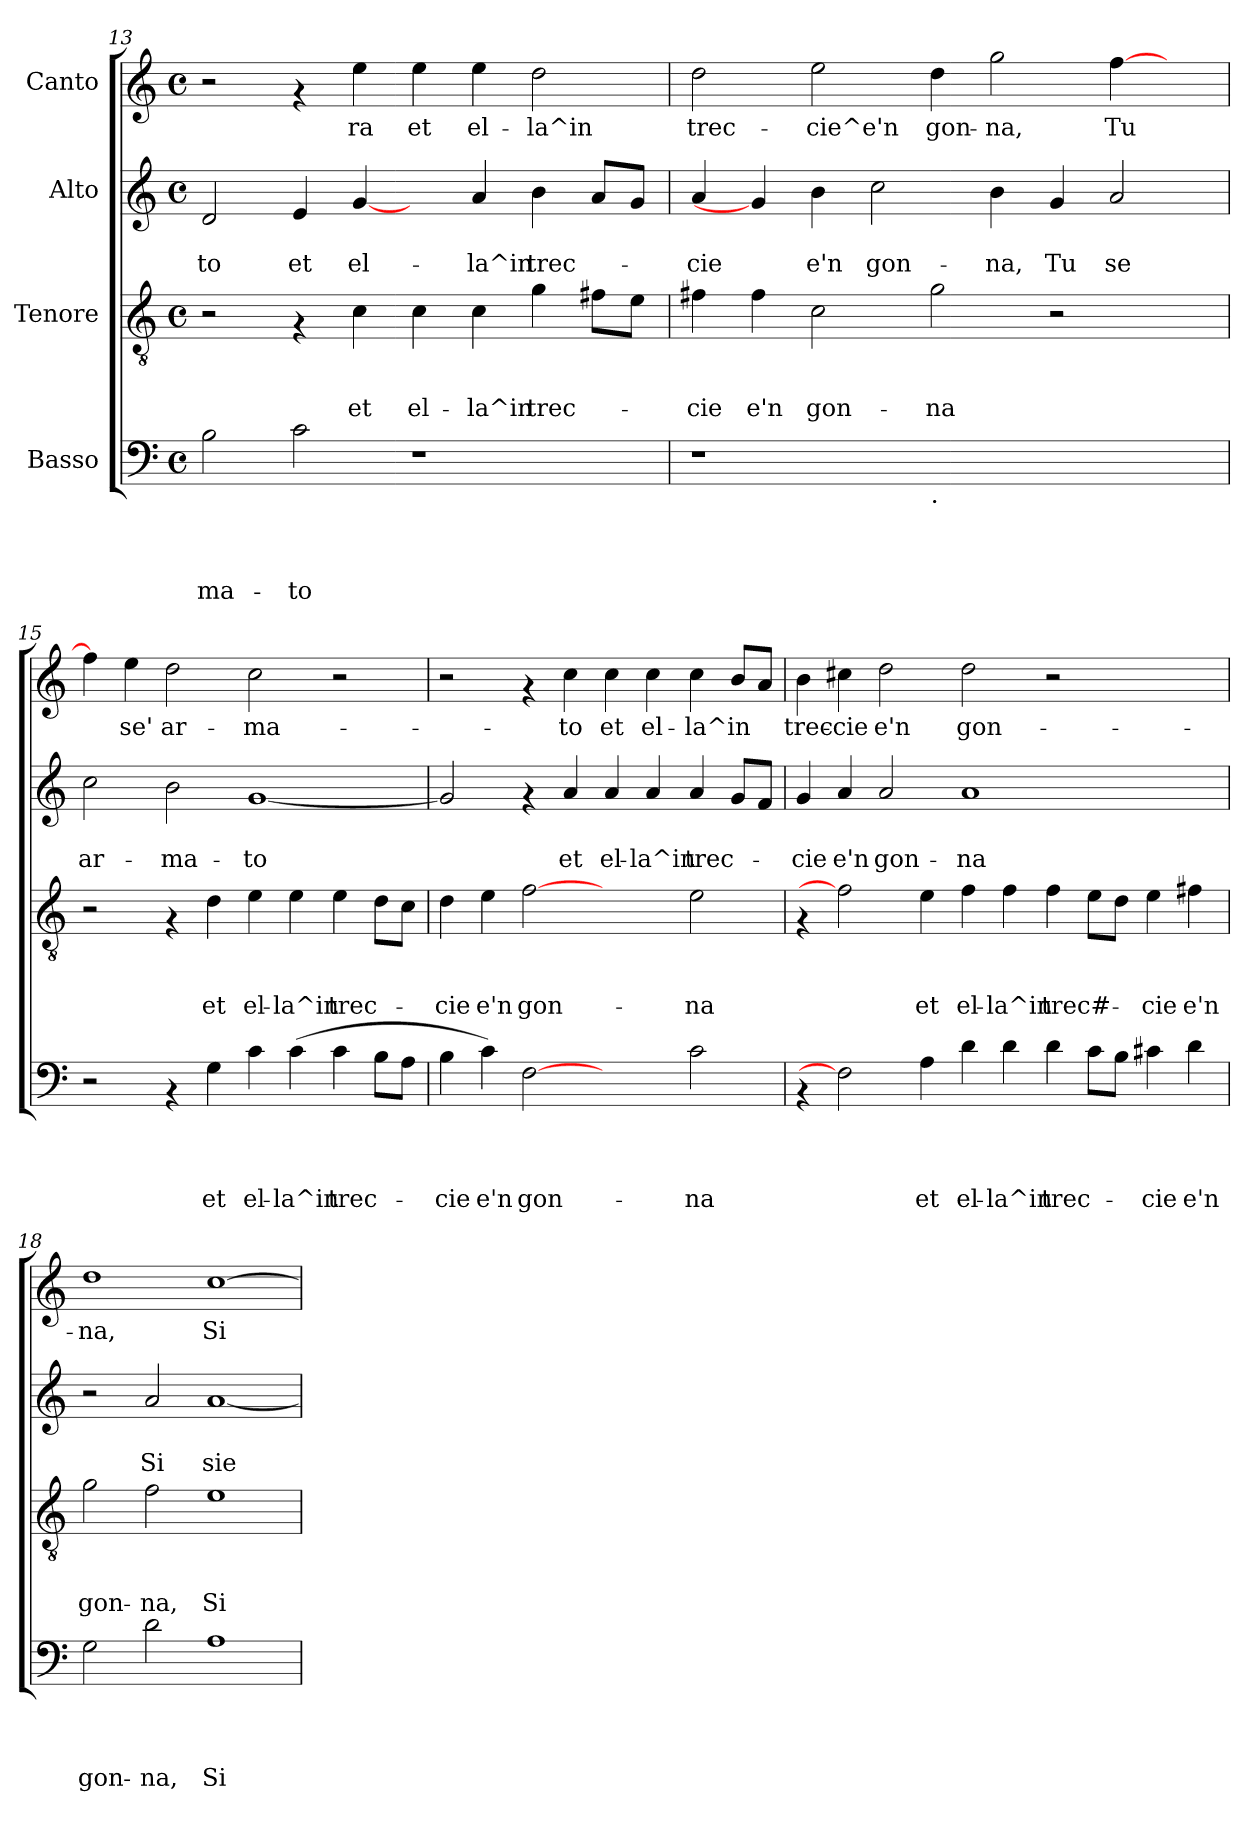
**kern	**text	**text	**text	**text	**kern	**text	**text	**text	**kern	**text	**text	**kern	**text
*part4	*part4	*part4	*part4	*part4	*part3	*part3	*part3	*part3	*part2	*part2	*part2	*part1	*part1
*staff4	*staff4	*staff4	*staff4	*staff4	*staff3	*staff3	*staff3	*staff3	*staff2	*staff2	*staff2	*staff1	*staff1
*I"Basso	*	*	*	*	*I"Tenore	*	*	*	*I"Alto	*	*	*I"Canto	*
*clefF4	*	*	*	*	*clefGv2	*	*	*	*clefG2	*	*	*clefG2	*
*k[]	*	*	*	*	*k[]	*	*	*	*k[]	*	*	*k[]	*
*C:	*	*	*	*	*C:	*	*	*	*C:	*	*	*C:	*
*M4/4	*	*	*	*	*M4/4	*	*	*	*M4/4	*	*	*M4/4	*
*met(c)	*	*	*	*	*met(c)	*	*	*	*met(c)	*	*	*met(c)	*
=13	=13	=13	=13	=13	=13	=13	=13	=13	=13	=13	=13	=13	=13
!	!	!	!	!LO:LY:b	!	!	!	!	!	!	!LO:LY:b	!	!
2B\	.	.	.	-ma-	2r	.	.	.	2d/	.	-to	2r	.
!	!	!	!	!LO:LY:b	!	!	!	!	!	!	!LO:LY:b	!	!
2c\	.	.	.	-to	4rF	.	.	.	4e/	.	et	4rf	.
!	!	!	!	!	!	!	!	!LO:LY:b	!	!	!LO:LY:b	!	!LO:LY:b
.	.	.	.	.	4c\	.	.	et	[4g/	.	el-	4ee\	-ra
!	!	!	!	!	!	!	!	!LO:LY:b	!	!	!	!	!LO:LY:b
1r	.	.	.	.	4c\	.	.	el-	4ryy	.	.	4ee\	et
!	!	!	!	!	!	!	!	!LO:LY:b	!	!	!LO:LY:b	!	!LO:LY:b
.	.	.	.	.	4c\	.	.	-la^in	4a/	.	-la^in	4ee\	el-
!	!	!	!	!	!	!	!	!LO:LY:b	!	!	!LO:LY:b	!	!LO:LY:b
.	.	.	.	.	4g\	.	.	trec-	4b\	.	trec-	2dd\	-la^in
.	.	.	.	.	8f#X\L	.	.	.	8a/L	.	.	.	.
.	.	.	.	.	8e\J	.	.	.	8g/J	.	.	.	.
=14	=14	=14	=14	=14	=14	=14	=14	=14	=14	=14	=14	=14	=14
!	!	!	!	!	!	!	!	!LO:LY:b	!	!	!LO:LY:b	!	!LO:LY:b
1r	.	.	.	.	4f#X\	.	.	-cie	4a/	.	-cie	2dd\	trec-
!	!	!	!	!	!	!	!	!LO:LY:b	!	!	!	!	!
.	.	.	.	.	4f#\	.	.	e'n	4g/]	.	.	.	.
!	!	!	!	!	!	!	!	!LO:LY:b	!	!	!LO:LY:b	!	!LO:LY:b
.	.	.	.	.	2c\	.	.	gon-	4b\	.	e'n	2ee\	-cie^e'n
!	!	!	!	!	!	!	!	!	!	!	!LO:LY:b	!	!
.	.	.	.	.	.	.	.	.	2cc\	.	gon-	.	.
!LO:TX:b:t=.	!	!	!	!	!	!	!	!	!	!	!	!	!
!	!	!	!	!	!	!	!	!LO:LY:b	!	!	!	!	!LO:LY:b
1ryy	.	.	.	.	2g\	.	.	-na	.	.	.	4dd\	gon-
!	!	!	!	!	!	!	!	!	!	!	!LO:LY:b	!	!LO:LY:b
.	.	.	.	.	.	.	.	.	4b\	.	-na,	2gg\	-na,
!	!	!	!	!	!	!	!	!	!	!	!LO:LY:b	!	!
.	.	.	.	.	2r	.	.	.	4g/	.	Tu	.	.
!	!	!	!	!	!	!	!	!	!	!	!LO:LY:b	!	!LO:LY:b
.	.	.	.	.	.	.	.	.	2a/	.	se	[<4ff\	Tu
4ryy	.	.	.	.	4ryy	.	.	.	.	.	.	4ryy	.
!!LO:LB:g=z
=15	=15	=15	=15	=15	=15	=15	=15	=15	=15	=15	=15	=15	=15
!	!	!	!	!	!	!	!	!	!	!	!LO:LY:b	!	!
2r	.	.	.	.	2r	.	.	.	2cc\	.	ar-	4ff\]	.
!	!	!	!	!	!	!	!	!	!	!	!	!	!LO:LY:b
.	.	.	.	.	.	.	.	.	.	.	.	4ee\	se'
!	!	!	!	!	!	!	!	!	!	!	!LO:LY:b	!	!LO:LY:b
4rAA	.	.	.	.	4rF	.	.	.	2b\	.	-ma-	2dd\	ar-
!	!	!	!	!LO:LY:b	!	!	!	!LO:LY:b	!	!	!	!	!
4G\	.	.	.	et	4d\	.	.	et	.	.	.	.	.
!	!	!	!	!LO:LY:b	!	!	!	!LO:LY:b	!	!	!LO:LY:b	!	!LO:LY:b
4c\	.	.	.	el-	4e\	.	.	el-	[<1g	.	-to	2cc\	-ma-
!	!	!	!	!LO:LY:b	!	!	!	!LO:LY:b	!	!	!	!	!
(<4c\	.	.	.	-la^in	4e\	.	.	-la^in	.	.	.	.	.
!	!	!	!	!LO:LY:b	!	!	!	!LO:LY:b	!	!	!	!	!
4c\	.	.	.	trec-	4e\	.	.	trec-	.	.	.	2r	.
8B\L	.	.	.	.	8d\L	.	.	.	.	.	.	.	.
8A\J	.	.	.	.	8c\J	.	.	.	.	.	.	.	.
=16	=16	=16	=16	=16	=16	=16	=16	=16	=16	=16	=16	=16	=16
!	!	!	!	!LO:LY:b	!	!	!	!LO:LY:b	!	!	!	!	!
4B\	.	.	.	-cie	4d\	.	.	-cie	2g/]	.	.	2r	.
!	!	!	!	!LO:LY:b	!	!	!	!LO:LY:b	!	!	!	!	!
4c\)	.	.	.	e'n	4e\	.	.	e'n	.	.	.	.	.
!	!	!	!	!LO:LY:b	!	!	!	!LO:LY:b	!	!	!	!	!
[2F	.	.	.	gon-	[2f	.	.	gon-	4rf	.	.	4rf	.
!	!	!	!	!	!	!	!	!	!	!	!LO:LY:b	!	!LO:LY:b
.	.	.	.	.	.	.	.	.	4a/	.	et	4cc\	-to
!	!	!	!	!	!	!	!	!	!	!	!LO:LY:b	!	!LO:LY:b
2ryy	.	.	.	.	2ryy	.	.	.	4a/	.	el-	4cc\	et
!	!	!	!	!	!	!	!	!	!	!	!LO:LY:b	!	!LO:LY:b
.	.	.	.	.	.	.	.	.	4a/	.	-la^in	4cc\	el-
!	!	!	!	!LO:LY:b	!	!	!	!LO:LY:b	!	!	!LO:LY:b	!	!LO:LY:b
2c\	.	.	.	-na	2e\	.	.	-na	4a/	.	trec-	4cc\	-la^in
.	.	.	.	.	.	.	.	.	8g/L	.	.	8b/L	.
.	.	.	.	.	.	.	.	.	8f/J	.	.	8a/J	.
=17	=17	=17	=17	=17	=17	=17	=17	=17	=17	=17	=17	=17	=17
!	!	!	!	!	!	!	!	!	!	!	!LO:LY:b	!	!LO:LY:b
4rAA	.	.	.	.	4rF	.	.	.	4g/	.	-cie	4b\	trec-
!	!	!	!	!	!	!	!	!	!	!	!LO:LY:b	!	!LO:LY:b
2F]	.	.	.	.	2f]	.	.	.	4a/	.	e'n	4cc#X\	-cie
!	!	!	!	!	!	!	!	!	!	!	!LO:LY:b	!	!LO:LY:b
.	.	.	.	.	.	.	.	.	2a/	.	gon-	2dd\	e'n
!	!	!	!	!LO:LY:b	!	!	!	!LO:LY:b	!	!	!	!	!
4A\	.	.	.	et	4e\	.	.	et	.	.	.	.	.
!	!	!	!	!LO:LY:b	!	!	!	!LO:LY:b	!	!	!LO:LY:b	!	!LO:LY:b
4d\	.	.	.	el-	4f\	.	.	el-	1a	.	-na	2dd\	gon-
!	!	!	!	!LO:LY:b	!	!	!	!LO:LY:b	!	!	!	!	!
4d\	.	.	.	-la^in	4f\	.	.	-la^in	.	.	.	.	.
!	!	!	!	!LO:LY:b	!	!	!	!LO:LY:b	!	!	!	!	!
4d\	.	.	.	trec-	4f\	.	.	trec#-	.	.	.	2r	.
8c\L	.	.	.	.	8e\L	.	.	.	.	.	.	.	.
8B\J	.	.	.	.	8d\J	.	.	.	.	.	.	.	.
!	!	!	!	!LO:LY:b	!	!	!	!LO:LY:b	!	!	!	!	!
4c#X\	.	.	.	-cie	4e\	.	.	-cie	2ryy	.	.	2ryy	.
!	!	!	!	!LO:LY:b	!	!	!	!LO:LY:b	!	!	!	!	!
4d\	.	.	.	e'n	4f#X\	.	.	e'n	.	.	.	.	.
=18	=18	=18	=18	=18	=18	=18	=18	=18	=18	=18	=18	=18	=18
!	!	!	!	!LO:LY:b	!	!	!	!LO:LY:b	!	!	!	!	!LO:LY:b
2G\	.	.	.	gon-	2g\	.	.	gon-	2r	.	.	1dd	-na,
!	!	!	!	!LO:LY:b	!	!	!	!LO:LY:b	!	!	!LO:LY:b	!	!
2d\	.	.	.	-na,	2f\	.	.	-na,	2a/	.	Si	.	.
!	!	!	!	!LO:LY:b	!	!	!	!LO:LY:b	!	!	!LO:LY:b	!	!LO:LY:b
1A	.	.	.	Si	1e	.	.	Si	[<1a	.	sie-	[<1cc	Si
=	=	=	=	=	=	=	=	=	=	=	=	=	=
*-	*-	*-	*-	*-	*-	*-	*-	*-	*-	*-	*-	*-	*-
